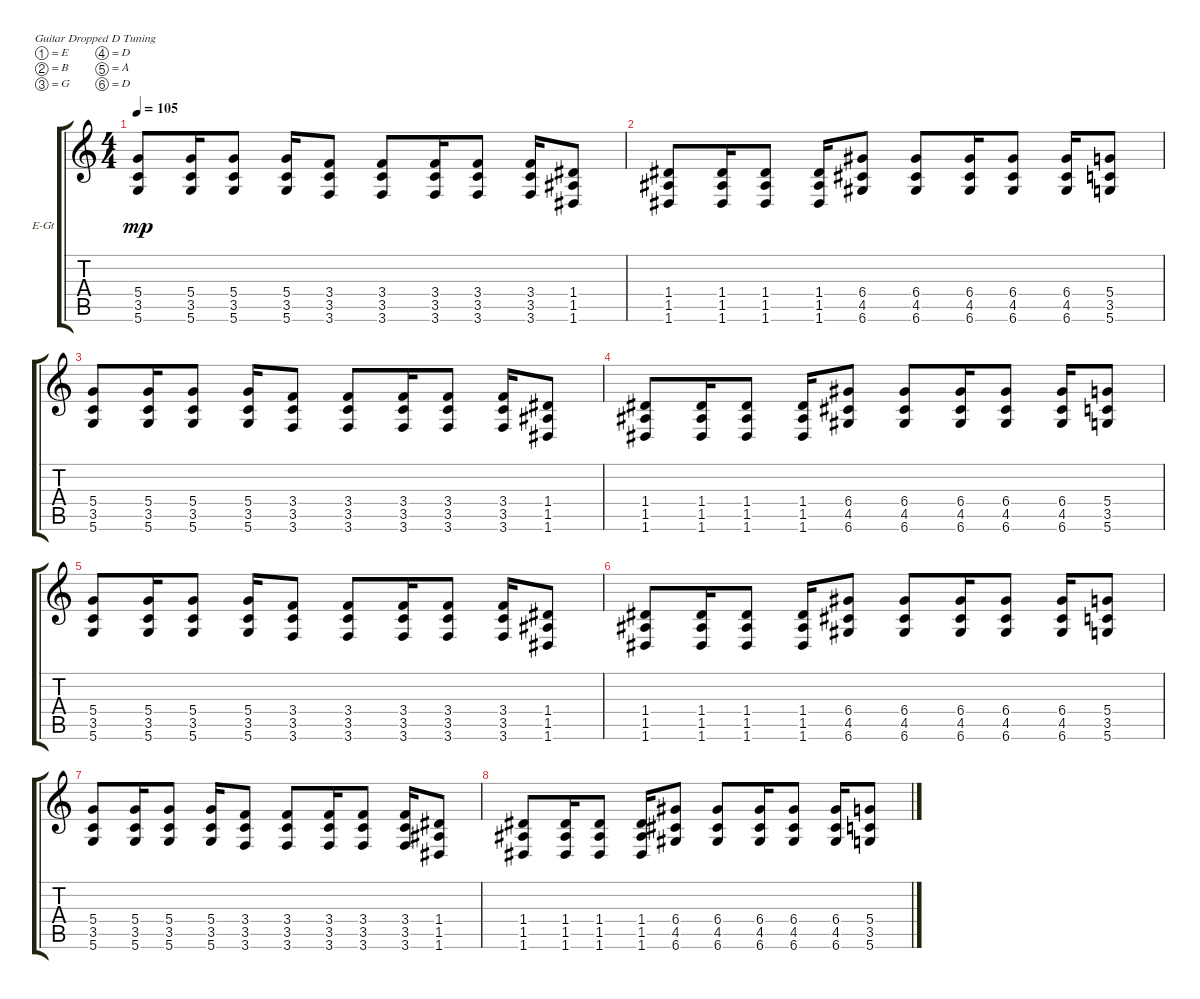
\bracketExtendMode groupsimilarinstruments
\firstSystemTrackNameOrientation horizontal
\otherSystemsTrackNameOrientation horizontal
\track ("Clean-guitar (Richard)" "E-Gt") {instrument electricguitarclean}
\staff {score tabs}
\tuning (E4 B3 G3 D3 A2 D2)
\ts (4 4)
\tempo 105
\clef g2
\ks c
(3.5 5.6 5.4).8{dy mp} (3.5 5.6 5.4).16 (3.5 5.6 5.4).8 (3.5 5.6 5.4).16 (3.4 3.5 3.6).8 (3.4 3.5 3.6).8 (3.4 3.5 3.6).16 (3.4 3.5 3.6).8 (3.4 3.5 3.6).16 (1.4 1.5 1.6).8 |
(1.4 1.5 1.6).8 (1.4 1.5 1.6).16 (1.4 1.5 1.6).8 (1.4 1.5 1.6).16 (4.5 6.6 6.4).8 (4.5 6.6 6.4).8 (4.5 6.6 6.4).16 (4.5 6.6 6.4).8 (4.5 6.6 6.4).16 (3.5 5.6 5.4).8 |
(3.5 5.6 5.4).8 (3.5 5.6 5.4).16 (3.5 5.6 5.4).8 (3.5 5.6 5.4).16 (3.4 3.5 3.6).8 (3.4 3.5 3.6).8 (3.4 3.5 3.6).16 (3.4 3.5 3.6).8 (3.4 3.5 3.6).16 (1.4 1.5 1.6).8 |
(1.4 1.5 1.6).8 (1.4 1.5 1.6).16 (1.4 1.5 1.6).8 (1.4 1.5 1.6).16 (4.5 6.6 6.4).8 (4.5 6.6 6.4).8 (4.5 6.6 6.4).16 (4.5 6.6 6.4).8 (4.5 6.6 6.4).16 (3.5 5.6 5.4).8 |
(3.5 5.6 5.4).8 (3.5 5.6 5.4).16 (3.5 5.6 5.4).8 (3.5 5.6 5.4).16 (3.4 3.5 3.6).8 (3.4 3.5 3.6).8 (3.4 3.5 3.6).16 (3.4 3.5 3.6).8 (3.4 3.5 3.6).16 (1.4 1.5 1.6).8 |
(1.4 1.5 1.6).8 (1.4 1.5 1.6).16 (1.4 1.5 1.6).8 (1.4 1.5 1.6).16 (4.5 6.6 6.4).8 (4.5 6.6 6.4).8 (4.5 6.6 6.4).16 (4.5 6.6 6.4).8 (4.5 6.6 6.4).16 (3.5 5.6 5.4).8 |
(3.5 5.6 5.4).8 (3.5 5.6 5.4).16 (3.5 5.6 5.4).8 (3.5 5.6 5.4).16 (3.4 3.5 3.6).8 (3.4 3.5 3.6).8 (3.4 3.5 3.6).16 (3.4 3.5 3.6).8 (3.4 3.5 3.6).16 (1.4 1.5 1.6).8 |
(1.4 1.5 1.6).8 (1.4 1.5 1.6).16 (1.4 1.5 1.6).8 (1.4 1.5 1.6).16 (4.5 6.6 6.4).8 (4.5 6.6 6.4).8 (4.5 6.6 6.4).16 (4.5 6.6 6.4).8 (4.5 6.6 6.4).16 (3.5 5.6 5.4).8
